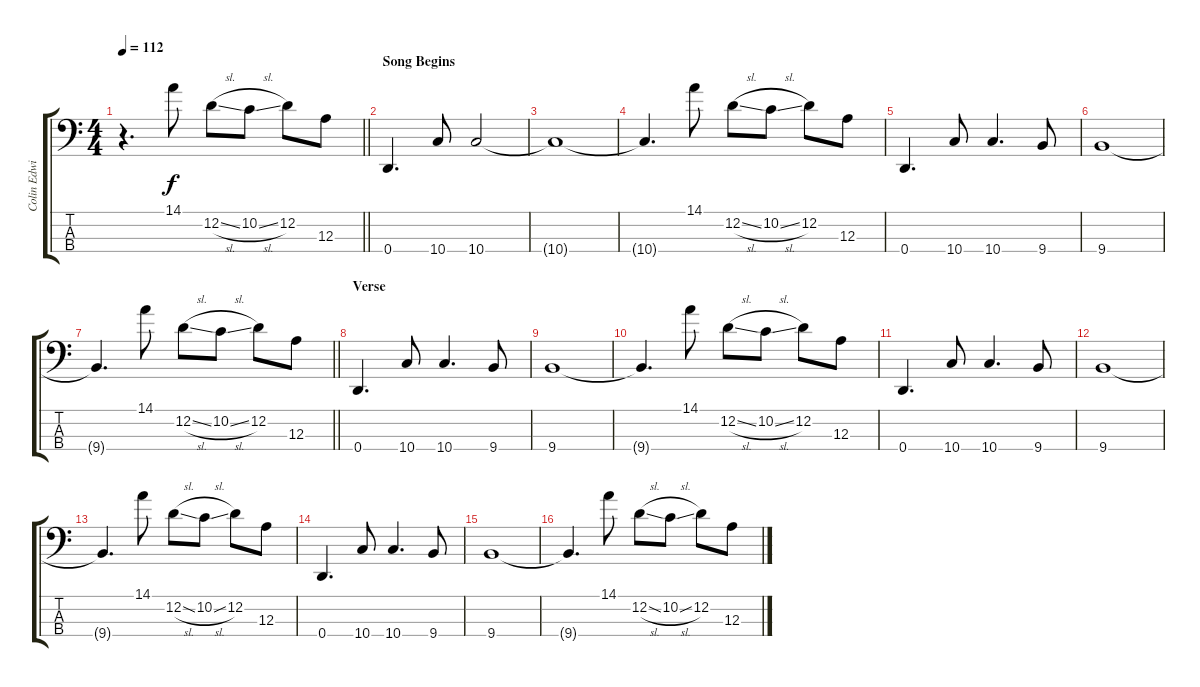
\track ("Colin Edwin - Bass" "Colin Edwi") {instrument electricbassfinger}
\staff {score tabs}
\tuning (G2 D2 A1 D1) {hide}
\ts (4 4)
\tempo 112
\clef f4
\barLineRight lightlight
\ks c
r.4{d dy f} 14.1.8 12.2{sl}.8 10.2{sl}.8 12.2.8 12.3.8 |
\section ("" "Song Begins")
0.4.4{d} 10.4.8 10.4.2 |
10.4{t}.1 |
10.4{t}.4{d} 14.1.8 12.2{sl}.8 10.2{sl}.8 12.2.8 12.3.8 |
0.4.4{d} 10.4.8 10.4.4{d} 9.4.8 |
9.4.1 |
\barLineRight lightlight
9.4{t}.4{d} 14.1.8 12.2{sl}.8 10.2{sl}.8 12.2.8 12.3.8 |
\section ("" "Verse")
0.4.4{d} 10.4.8 10.4.4{d} 9.4.8 |
9.4.1 |
9.4{t}.4{d} 14.1.8 12.2{sl}.8 10.2{sl}.8 12.2.8 12.3.8 |
0.4.4{d} 10.4.8 10.4.4{d} 9.4.8 |
9.4.1 |
9.4{t}.4{d} 14.1.8 12.2{sl}.8 10.2{sl}.8 12.2.8 12.3.8 |
0.4.4{d} 10.4.8 10.4.4{d} 9.4.8 |
9.4.1 |
9.4{t}.4{d} 14.1.8 12.2{sl}.8 10.2{sl}.8 12.2.8 12.3.8
